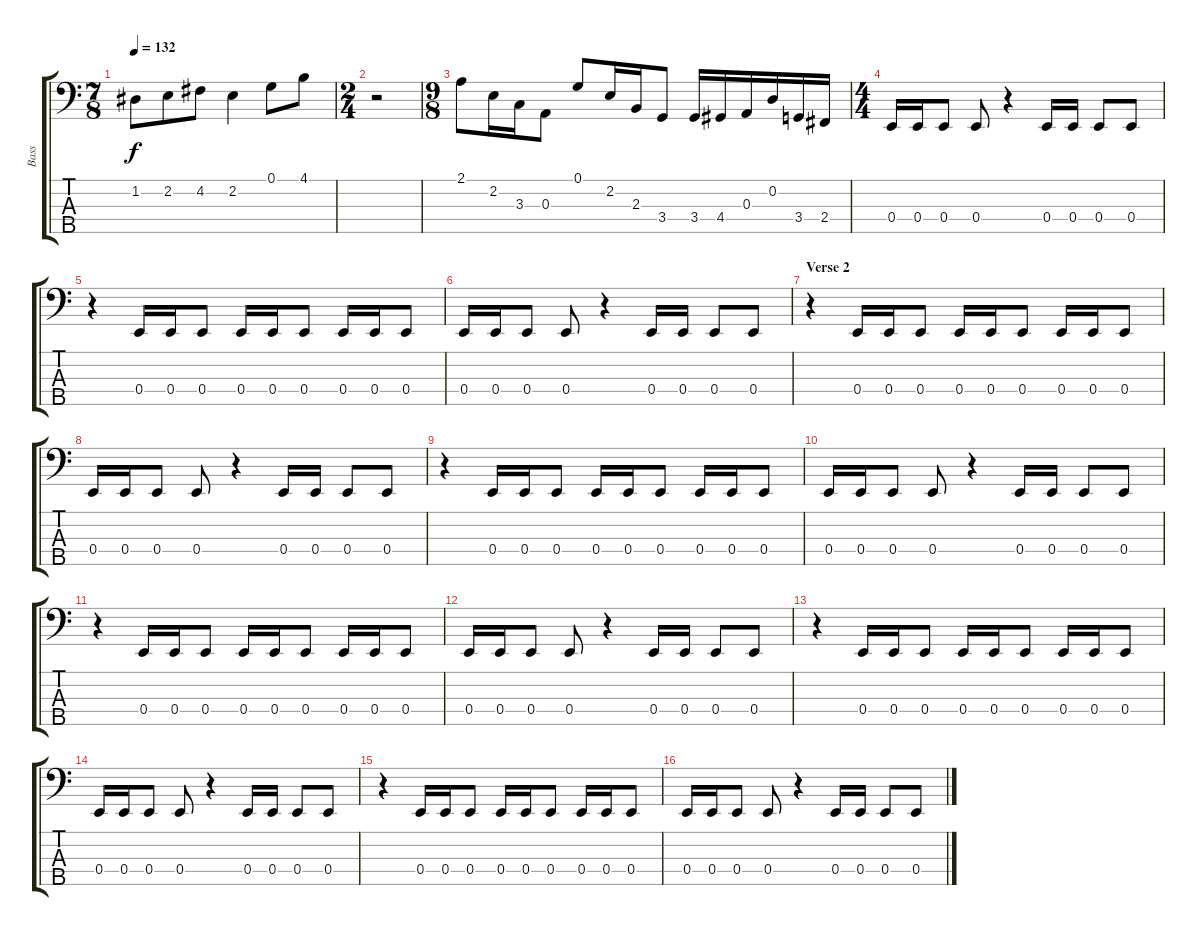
\track (" Bass" " Bass") {instrument electricbassfinger}
\staff {score tabs}
\tuning (G2 D2 A1 E1 B0) {hide}
\ts (7 8)
\tempo 132
\clef f4
\ks c
1.2.8{dy f} 2.2.8 4.2.8 2.2.4 0.1.8 4.1.8 |
\ts (2 4)
r.2 |
\ts (9 8)
2.1.8 2.2.16 3.3.16 0.3.8 0.1.8 2.2.16 2.3.16 3.4.8 3.4.16 4.4.16 0.3.16 0.2.16 3.4.16 2.4.16 |
\ts (4 4)
0.4.16 0.4.16 0.4.8 0.4.8 r.4 0.4.16 0.4.16 0.4.8 0.4.8 |
r.4 0.4.16 0.4.16 0.4.8 0.4.16 0.4.16 0.4.8 0.4.16 0.4.16 0.4.8 |
0.4.16 0.4.16 0.4.8 0.4.8 r.4 0.4.16 0.4.16 0.4.8 0.4.8 |
\section ("" "Verse 2")
r.4 0.4.16 0.4.16 0.4.8 0.4.16 0.4.16 0.4.8 0.4.16 0.4.16 0.4.8 |
0.4.16 0.4.16 0.4.8 0.4.8 r.4 0.4.16 0.4.16 0.4.8 0.4.8 |
r.4 0.4.16 0.4.16 0.4.8 0.4.16 0.4.16 0.4.8 0.4.16 0.4.16 0.4.8 |
0.4.16 0.4.16 0.4.8 0.4.8 r.4 0.4.16 0.4.16 0.4.8 0.4.8 |
r.4 0.4.16 0.4.16 0.4.8 0.4.16 0.4.16 0.4.8 0.4.16 0.4.16 0.4.8 |
0.4.16 0.4.16 0.4.8 0.4.8 r.4 0.4.16 0.4.16 0.4.8 0.4.8 |
r.4 0.4.16 0.4.16 0.4.8 0.4.16 0.4.16 0.4.8 0.4.16 0.4.16 0.4.8 |
0.4.16 0.4.16 0.4.8 0.4.8 r.4 0.4.16 0.4.16 0.4.8 0.4.8 |
r.4 0.4.16 0.4.16 0.4.8 0.4.16 0.4.16 0.4.8 0.4.16 0.4.16 0.4.8 |
0.4.16 0.4.16 0.4.8 0.4.8 r.4 0.4.16 0.4.16 0.4.8 0.4.8
